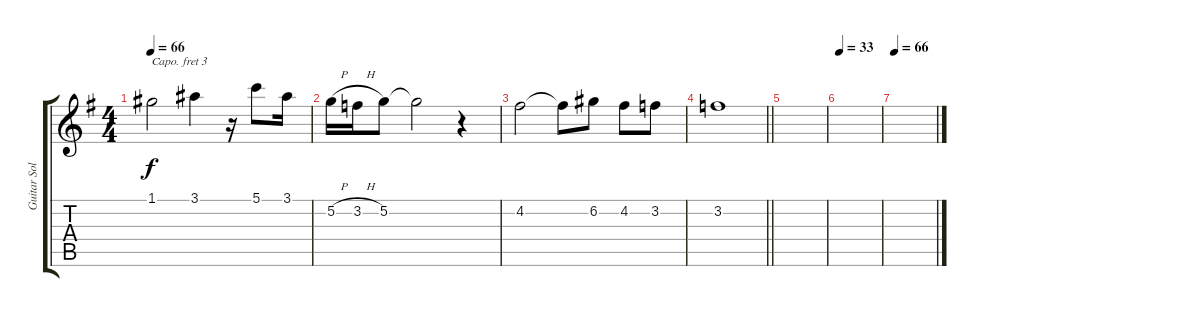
\track ("Guitar Solo" "Guitar Sol") {instrument electricguitarjazz}
\staff {score tabs}
\capo 3
\tuning (E4 B3 G3 D3 A2 E2) {hide}
\ts (4 4)
\tempo 66
\clef g2
\ks g
1.1{t}.2{dy f} 3.1.4 r.16 5.1.8 3.1.16 |
5.2{h}.16 3.2{h}.16 5.2.8 5.2{t}.2 r.4 |
4.2.2 4.2{t}.8 6.2.8 4.2.8 3.2.8 |
\barLineRight lightlight
3.2.1 |
|
\tempo 33
|
\tempo 66
